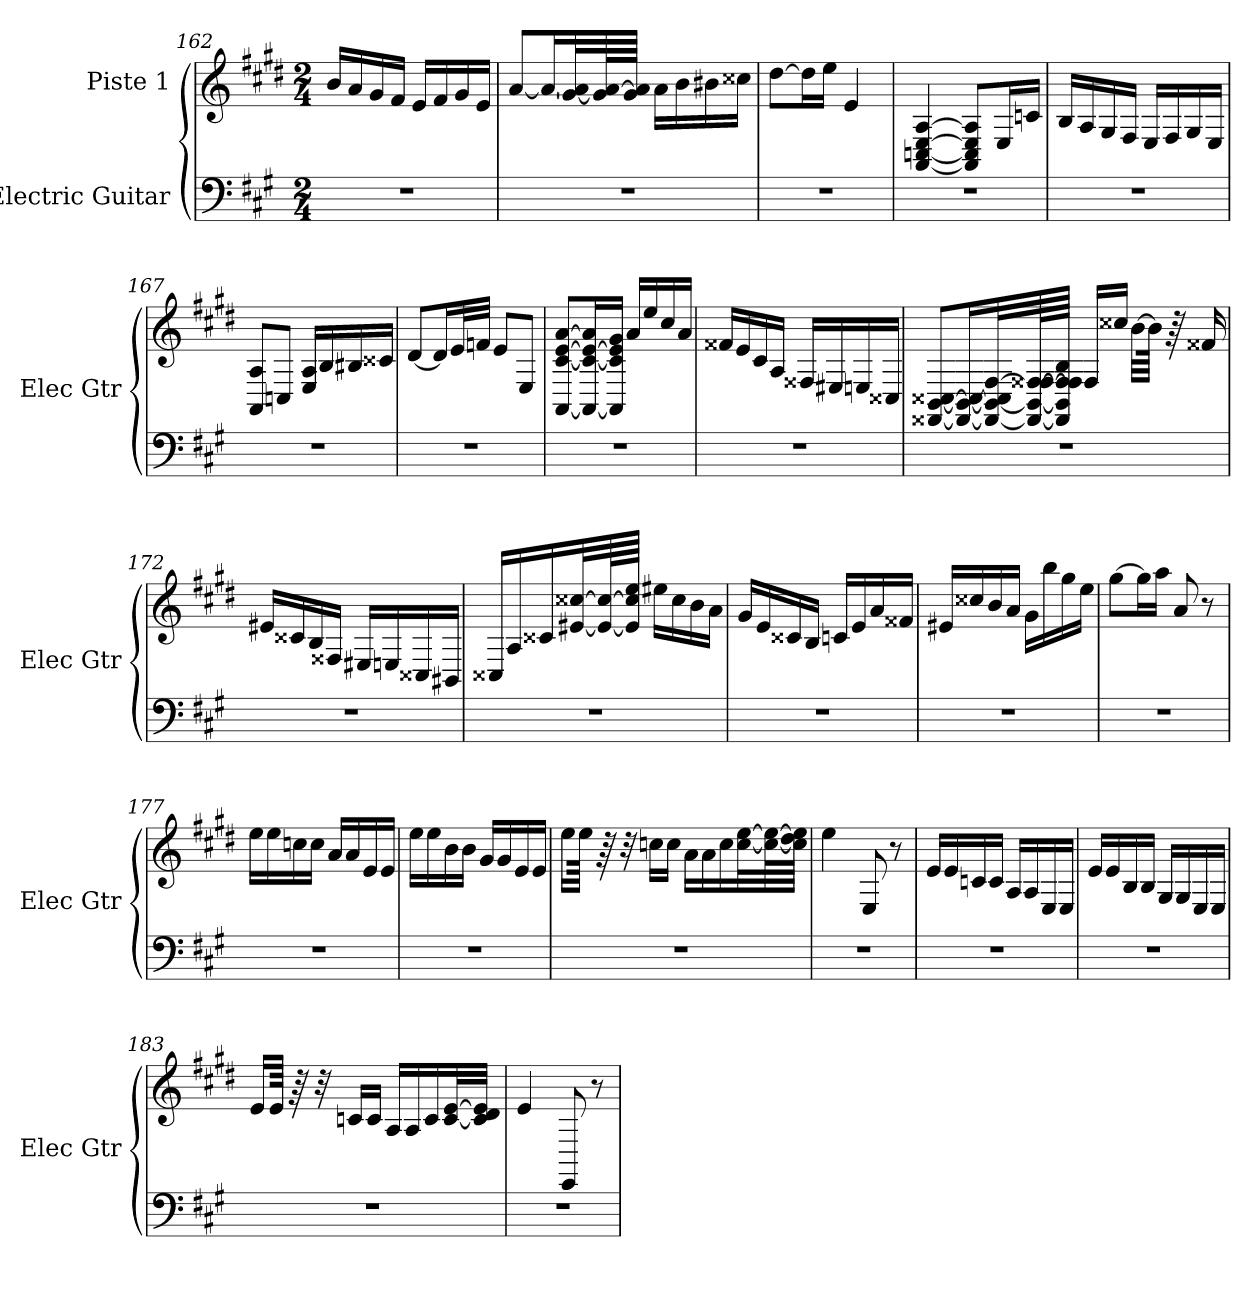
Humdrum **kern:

**kern	**kern
*part2	*part1
*staff2	*staff1
*I"Electric Guitar	*I"Piste 1
*I'Elec Gtr	*
*clefF4	*clefG2
*k[f#c#g#]	*k[f#c#g#d#]
*A:	*E:
*M2/4	*M2/4
=162	=162
2r	16b/LL
.	16a/
.	16g#/
.	16f#/JJ
.	16e/LL
.	16f#/
.	16g#/
.	16e/JJ
!!LO:PB:g=z
=163	=163
2r	[8a/L
.	16a/L_
.	[32g#/ 32a/]L
.	64g#/] [64a/L
.	64g#/ 64a/]JJJJ
.	16a\LL
.	16b\
.	16b#X\
.	16cc##X\JJ
=164	=164
2r	[8dd#\L
.	16dd#\L]
.	16ee\JJ
.	4e/
=165	=165
2r	[4AA/ [4Cn/ [4E/ [4A/
.	8AA/] 8C/] 8E/] 8A/]L
.	16E/L
.	16cn/JJ
=166	=166
2r	16B/LL
.	16A/
.	16G#/
.	16F#/JJ
.	16E/LL
.	16F#/
.	16G#/
.	16E/JJ
=167	=167
2r	8AA/ 8A/L
.	8Cn/J
.	16E/ 16A/LL
.	16B/
.	16B#X/
.	16c##X/JJ
!!LO:LB:g=z
=168	=168
2r	[8d#/L
.	16d#/L]
.	32e/L
.	32fn/JJJ
.	8e/L
.	8E/J
=169	=169
2r	[8AA/ [8c#/ [8e/ [8a/L
.	16AA/_ 16c#/_ 16e/_ 16a/]L
.	16AA/] 16c#/] 16e/] 16g#/JJ
.	16a/LL
.	16ee/
.	16cc#/
.	16a/JJ
=170	=170
2r	16f##X/LL
.	16e/
.	16c#/
.	16A/JJ
.	16F##X/LL
.	16E#X/
.	16En/
.	16C##X/JJ
=171	=171
2r	[8FF##X/ [8BB/ [8C##X/L
.	16FF##/_ 16BB/_ 16C##/_L
.	32FF##/_ 32BB/_ 32C##/] [32F#/L
.	64FF##/_ 64BB/_ 64F#/_ [64F##/L
.	64FF##/] 64BB/] 64F#/] 64F##/] 64B/JJJJ
.	16F##/LL
.	16cc##X/JJ
.	[32b\LLL
.	64b\JJJk]
.	64r
.	16f##X/
!!LO:LB:g=z
=172	=172
2r	16e#X/LL
.	16c##X/
.	16B/
.	16F##X/JJ
.	16E#X/LL
.	16En/
.	16C##X/
.	16BB#X/JJ
=173	=173
2r	16C##X/LL
.	16A/
.	16c##X/
.	[32e#X/ [32cc##X/L
.	64e#/_ 64cc##/_L
.	64e#/] 64cc##/] 64ee/JJJJ
.	16ee#X\LL
.	16cc##\
.	16b\
.	16a\JJ
=174	=174
2r	16g#/LL
.	16e/
.	16c##X/
.	16B/JJ
.	16cn/LL
.	16e/
.	16a/
.	16f##X/JJ
!!LO:LB:g=z
=175	=175
2r	16e#X/LL
.	16cc##X/
.	16b/
.	16a/JJ
.	16g#\LL
.	16bb\
.	16gg#\
.	16ee\JJ
=176	=176
2r	[8gg#\L
.	16gg#\L]
.	16aa\JJ
.	8a/
.	8r
=177	=177
2r	16ee\LL
.	16ee\
.	16ccn\
.	16cc\JJ
.	16a/LL
.	16a/
.	16e/
.	16e/JJ
=178	=178
2r	16ee\LL
.	16ee\
.	16b\
.	16b\JJ
.	16g#/LL
.	16g#/
.	16e/
.	16e/JJ
!!LO:LB:g=z
=179	=179
2r	16ee\LL
.	64ee\JJkk
.	64r
.	32r
.	16ccn\LL
.	16cc\JJ
.	16a\LL
.	16a\
.	16cc\
.	[32cc\ [32ee\L
.	64cc\_ 64ee\_L
.	64cc\] 64dd#\ 64ee\]JJJJ
=180	=180
2r	4ee\
.	8E/
.	8r
=181	=181
2r	16e/LL
.	16e/
.	16cn/
.	16c/JJ
.	16A/LL
.	16A/
.	16E/
.	16E/JJ
=182	=182
2r	16e/LL
.	16e/
.	16B/
.	16B/JJ
.	16G#/LL
.	16G#/
.	16E/
.	16E/JJ
!!LO:PB:g=z
=183	=183
2r	16e/LL
.	64e/JJkk
.	64r
.	32r
.	16cn/LL
.	16c/JJ
.	16A/LL
.	16A/
.	16c/
.	[32c/ [32e/L
.	32c/] 32d#/ 32e/]JJJ
=184	=184
2r	4e/
.	8EE/
.	8r
=	=
*-	*-
